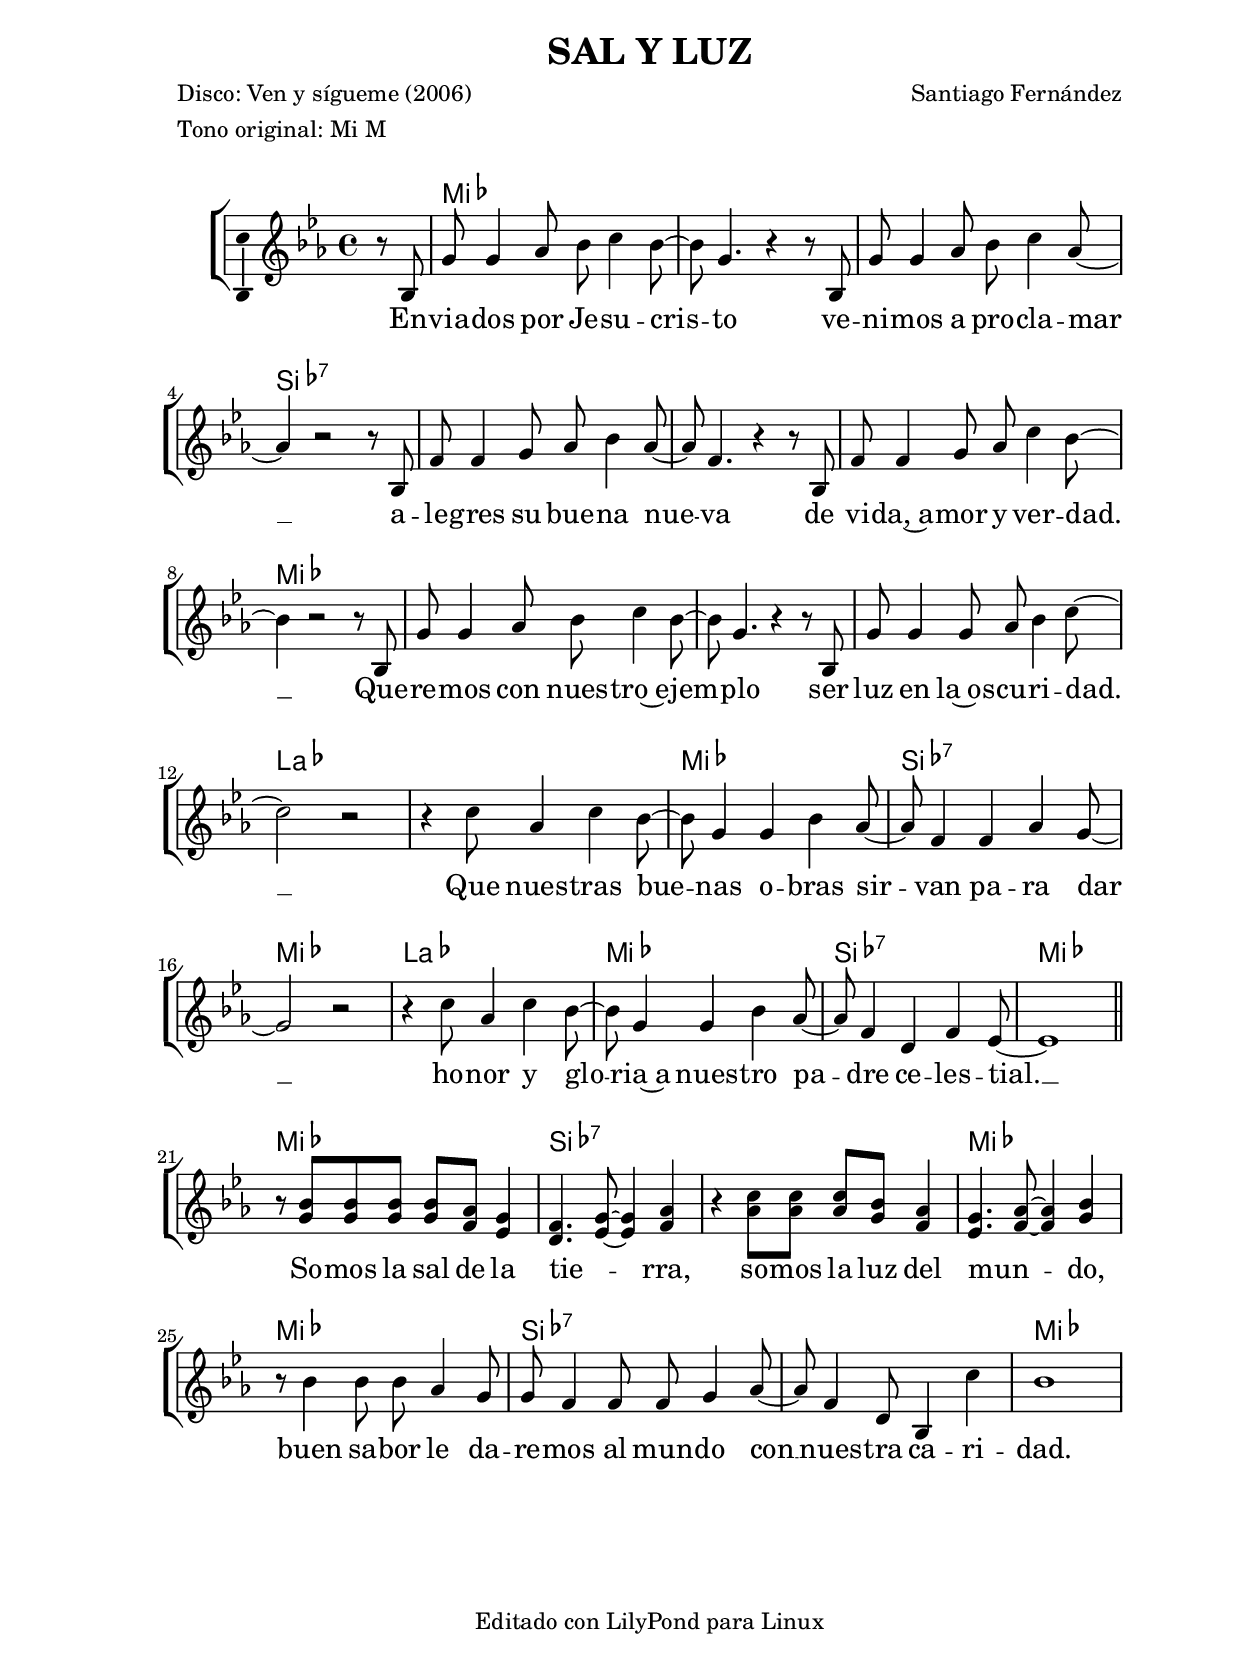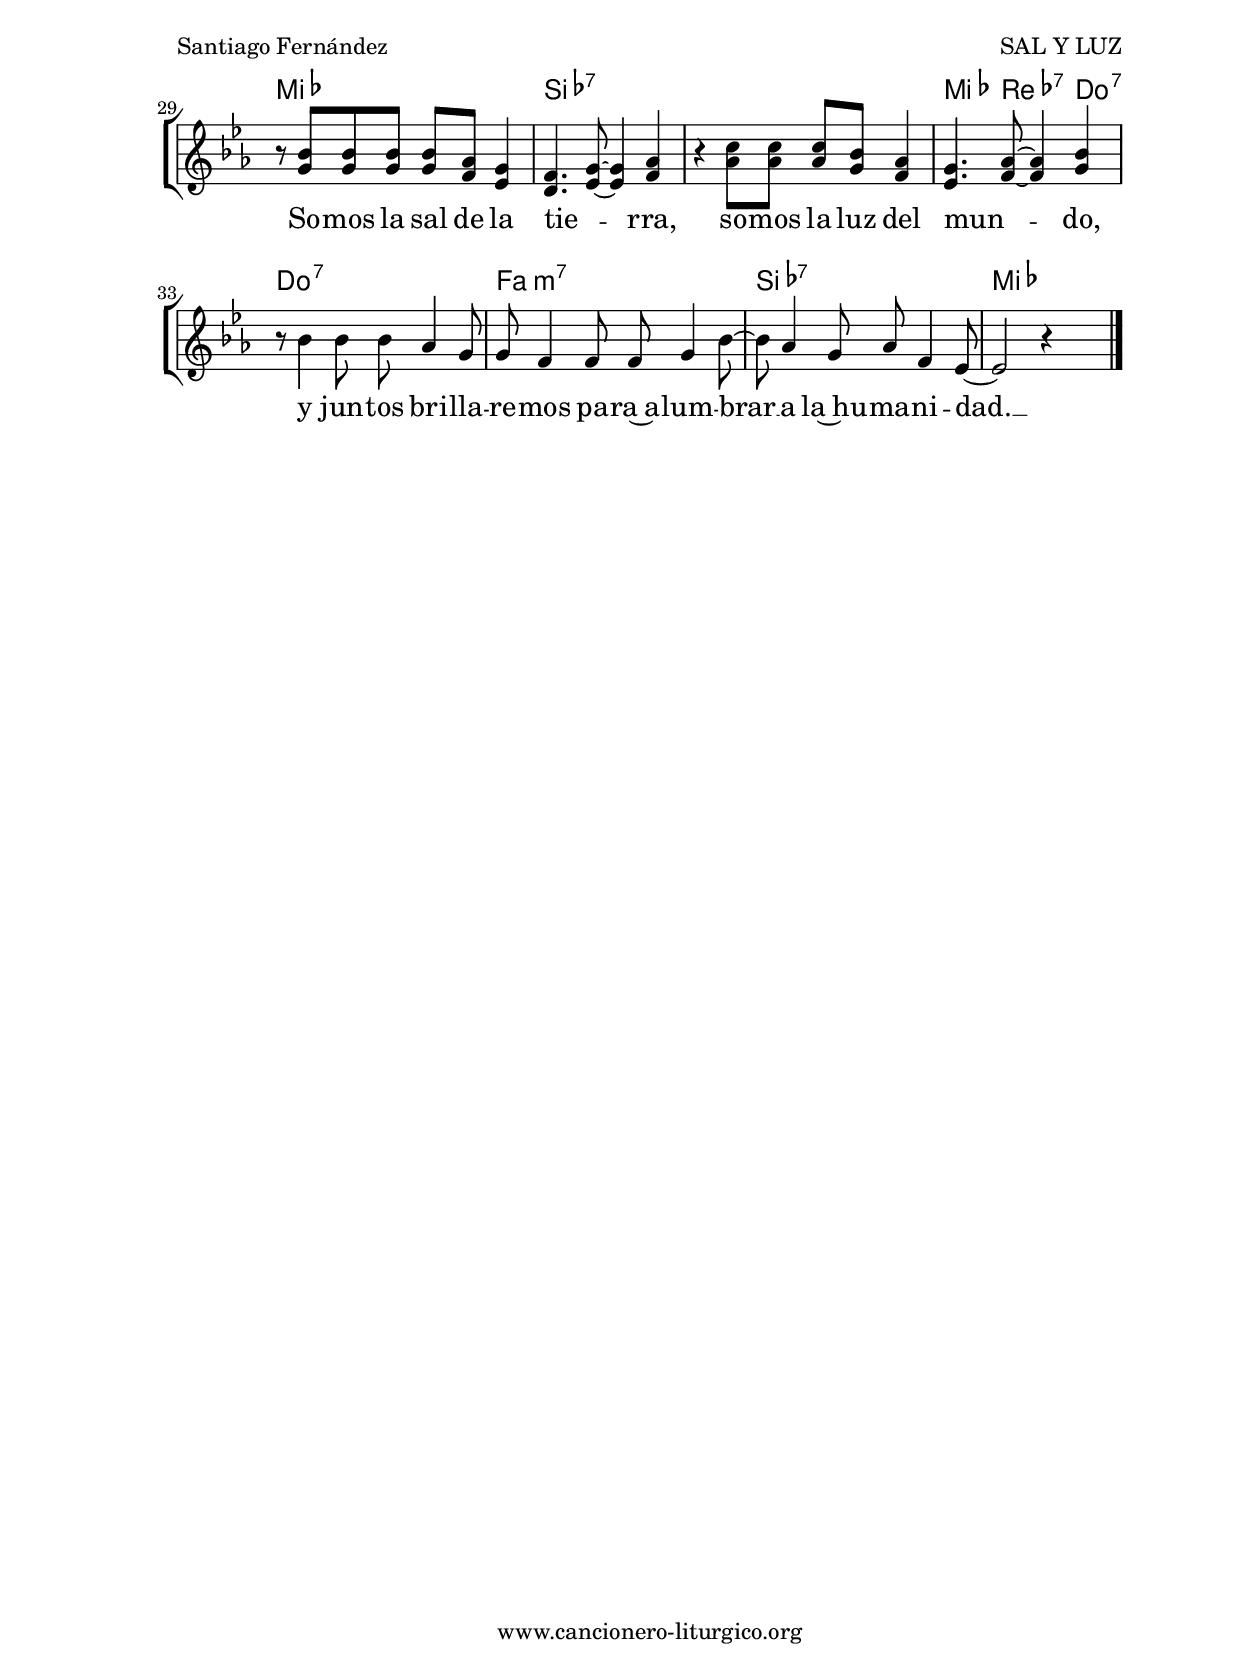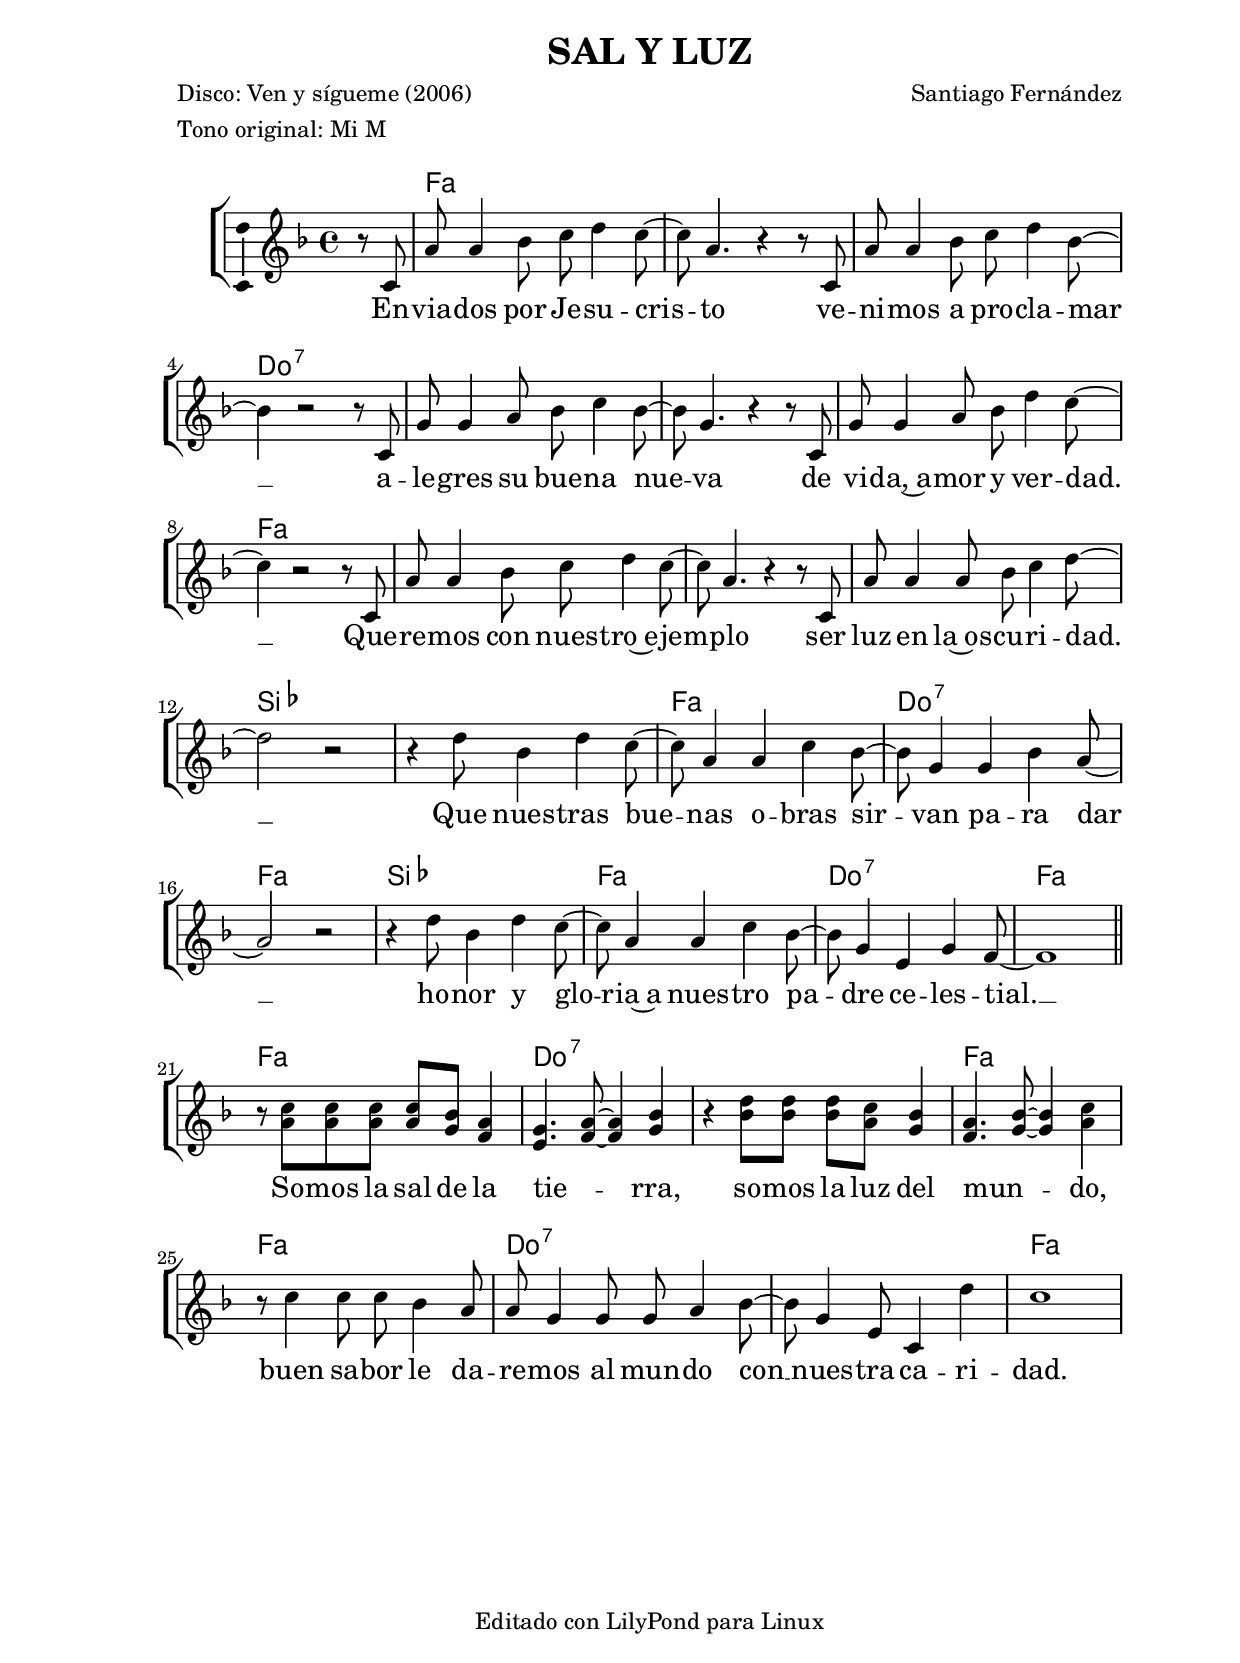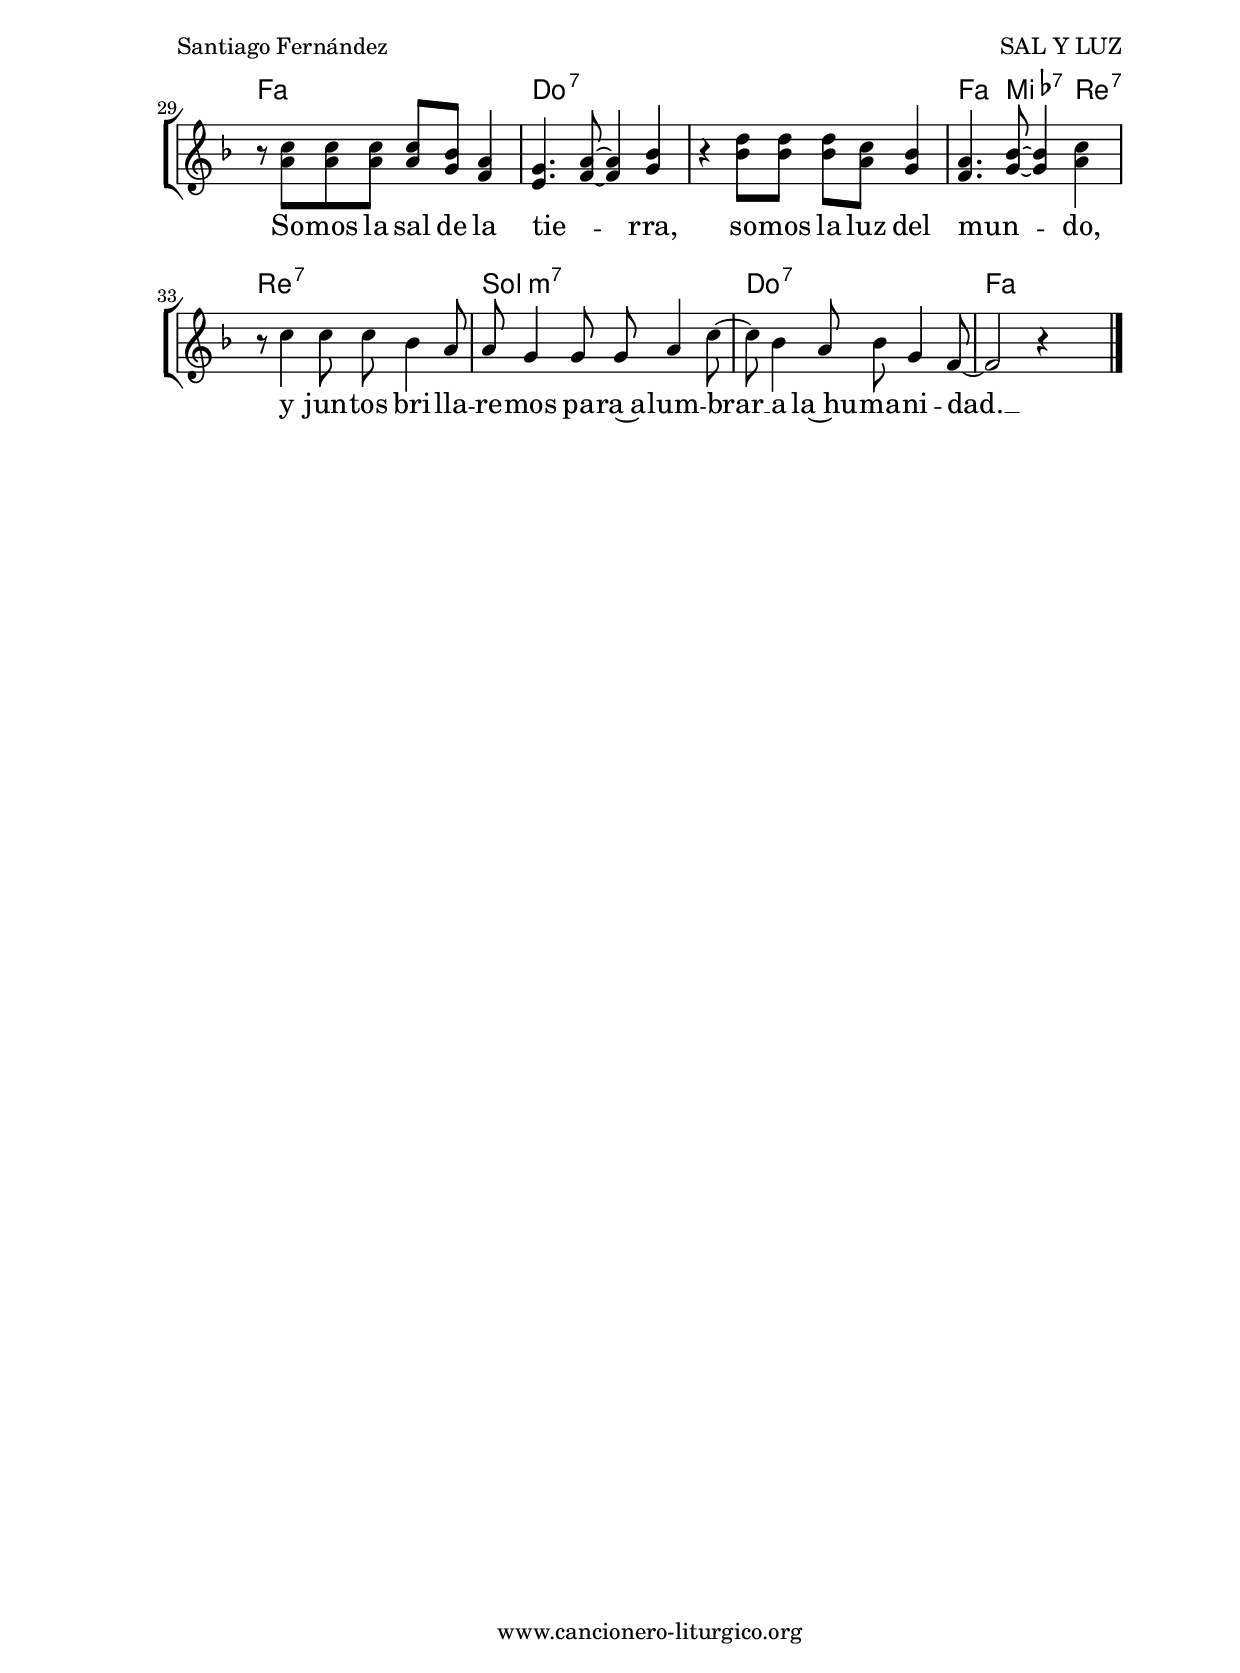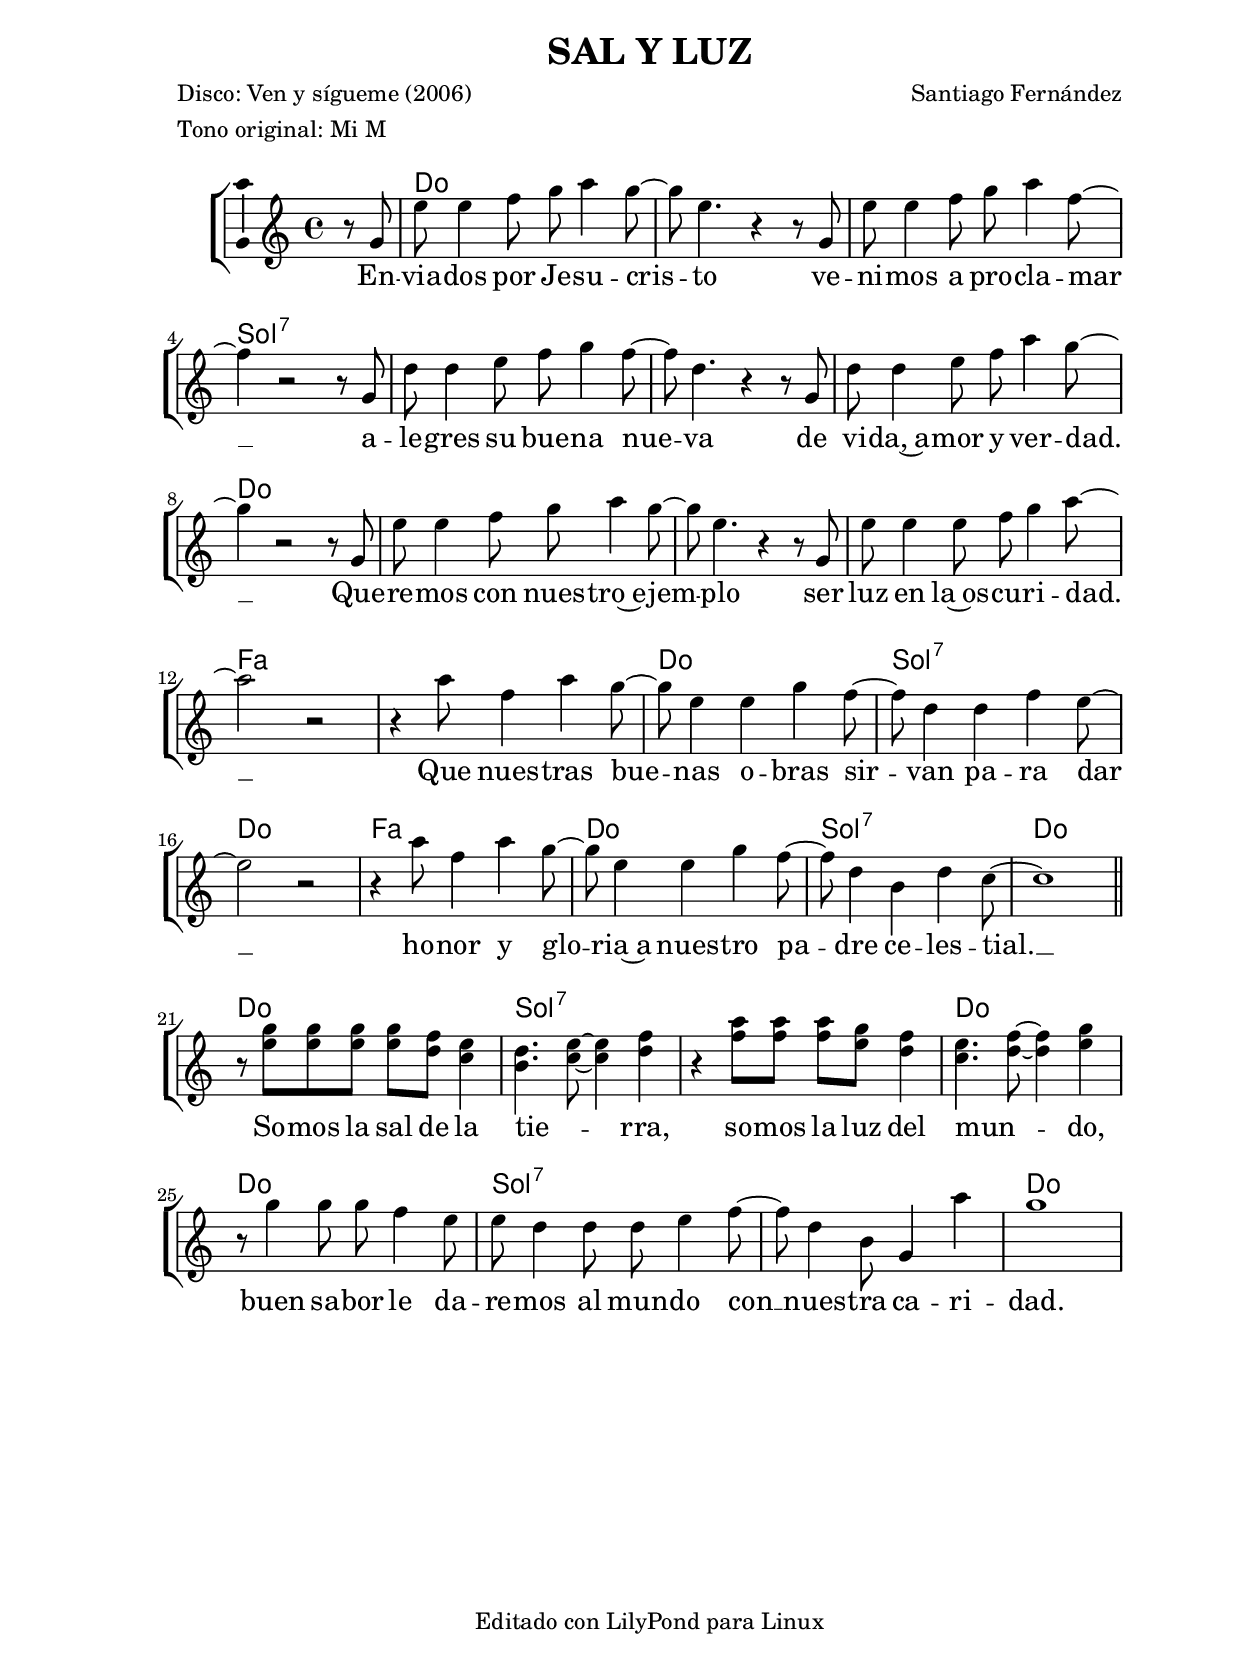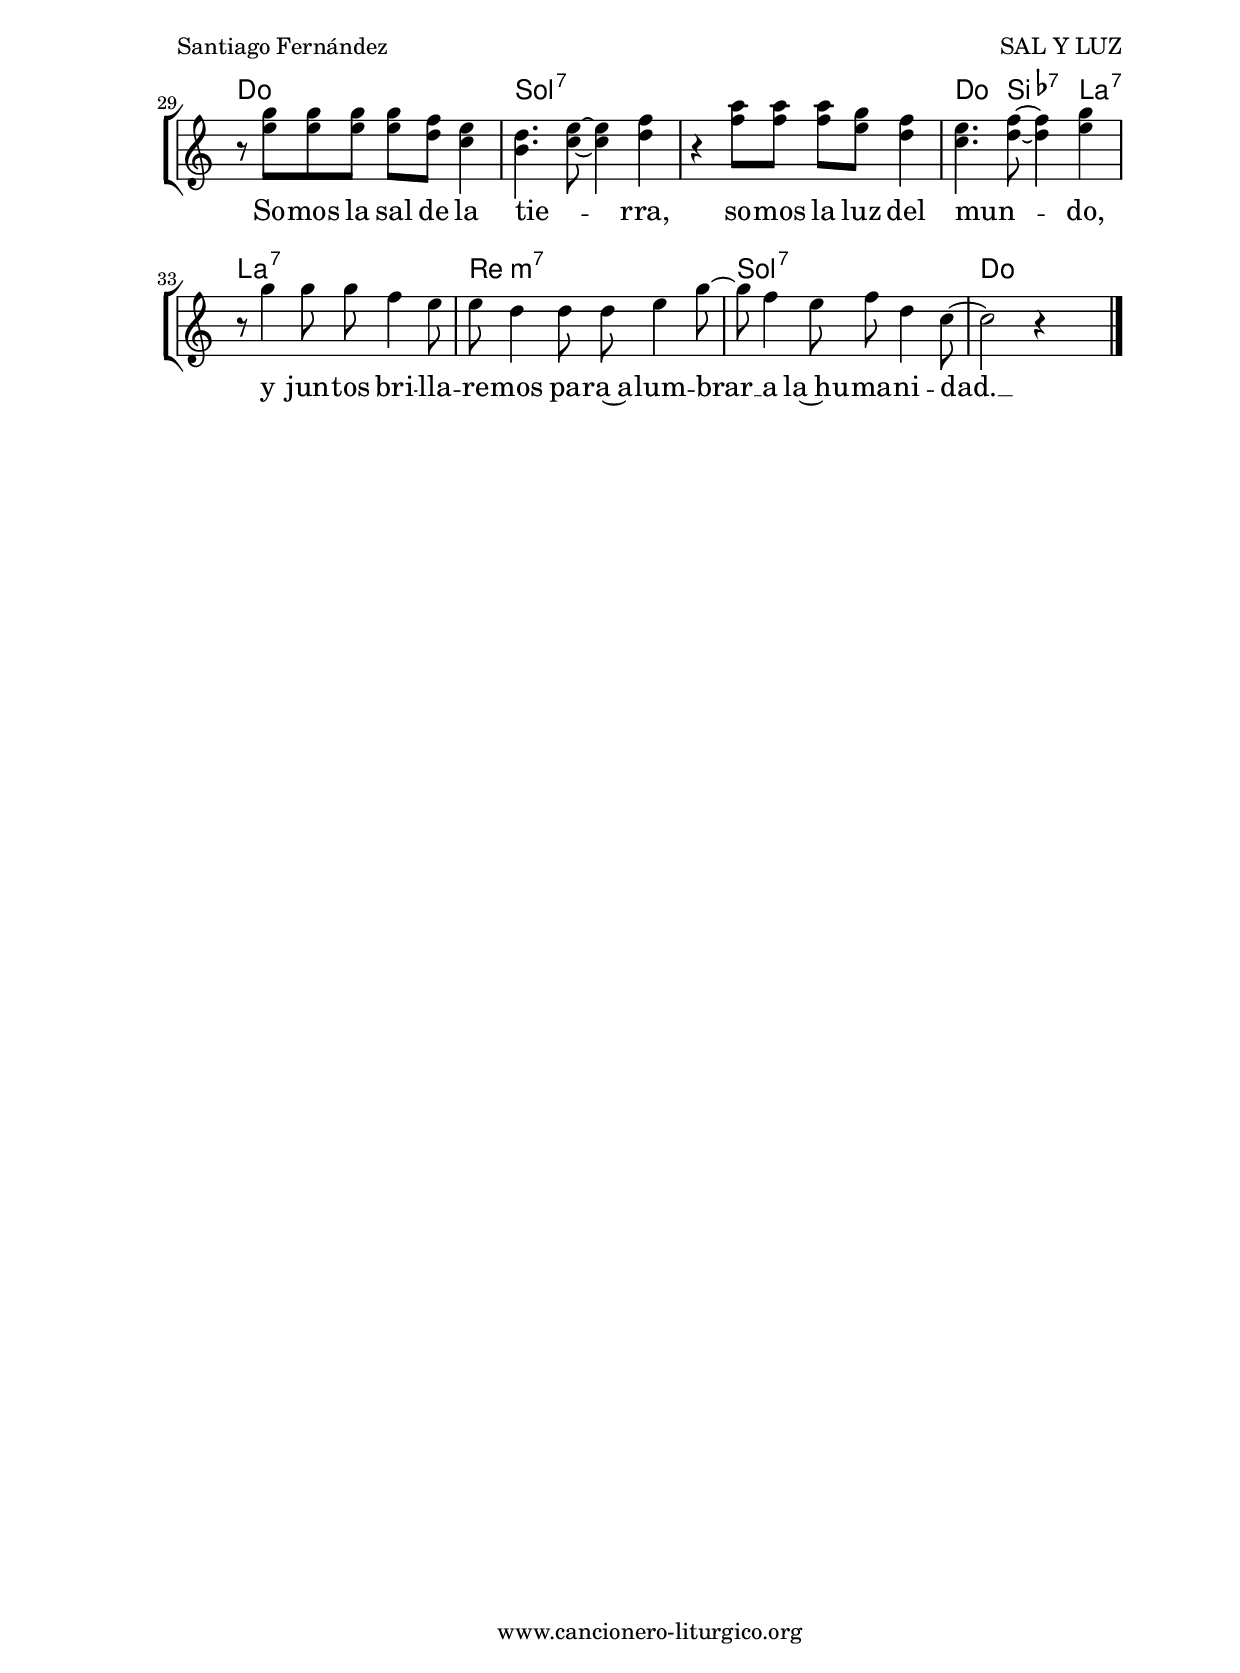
%
%para convertir .midi en .wav:
%timidity filename.midi -Ow -o finename.wav
%
%
%Para convertir de .wav a .mp3:
%lame -h -m j filename.wav
%
%
%para escuchar el midi:
%timidity nombrefichero.midi
%


%versión de lilypond para la que se ha escrito esta partitura:
\version "2.16.0"

	%Tamaño papel
	#(set-default-paper-size "a4")
	%Tamaño partitura
	#(set-global-staff-size 20)
	%No responde al pulsar sobre una nota
	#(ly:set-option 'point-and-click #f)

%parámetros del encabezamiento:
\header {
	title = "SAL Y LUZ"
	subtitle = ""
	composer = "Santiago Fernández"
	poet = "Disco: Ven y sígueme (2006)"
	meter = "Tono original: Mi M"
	arranger = ""
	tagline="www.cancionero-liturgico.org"
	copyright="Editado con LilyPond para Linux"
	}

%parámetros asociados al papel:
\paper  {
	oddHeaderMarkup = \markup {\fill-line { \on-the-fly #not-first-page \fromproperty #'header:title \on-the-fly #not-first-page \fromproperty #'header:composer }}
	evenHeaderMarkup = \markup {\fill-line { \fromproperty #'header:composer \fromproperty #'header:title }}
	#(set-paper-size "a4")
	print-page-number = ##f
	first-page-number = 1
	print-first-page-number = ##f
%	head-separation = 3.0 \cm
	top-margin = 2.0 \cm
	bottom-margin = 0.5\cm
%%%	bottom-margin = -1.0\cm
	left-margin = 3.0 \cm
	line-width = 16.0 \cm 
	indent = 8\mm
	interscoreline = 2.\mm
	between-system-space = 15\mm
%	para que las partituras no llenen la hoja:
	ragged-bottom = ##t
%	idem para la última hoja:
	ragged-last-bottom = ##f
%	para que las partituras llenen el ancho del papel:
	ragged-last = ##f
	after-title-space = 2.5 \cm
%page-count=1
%system-count=8

	%Flexible Vertical Spacing
%	markup-markup-spacing =
%	#'((basic-distance . 15) (minimum-distance . 15) (padding . 3))
	markup-system-spacing =
	#'((basic-distance . 15) (minimum-distance . 15) (padding . 3))
	system-system-spacing =
	#'((basic-distance . 15) (minimum-distance . 15) (padding . 3))
	score-system-spacing =
	#'((basic-distance . 15) (minimum-distance . 15) (padding . 5))
%	top-system-spacing = % header
%	#'((basic-distance . 8) (minimum-distance . 0) (padding . 0))
%	top-markup-spacing =
%	#'((basic-distance . 20) (minimum-distance . 20) (padding . 0))
	last-bottom-spacing = % footer
	#'((basic-distance . 5) (minimum-distance . 5) (padding . 0))
%	score-markup-spacing =
%	#'((basic-distance . 16) (minimum-distance . 13) (padding . 0))

	}


%parámetros que afectan a toda la partitura:
global =  {
	%clave de sol (G):
	\clef G
	%armadura:
	\transpose e ees
	\key e \major
	\tempo 4=140
	\set Score.tempoHideNote = ##t
	}


acordes = {
	\italianChords
	\chordmode {
	\transpose e ees
{

s4
e1 e e b:7 b:7 b:7 b:7 e e e e a
a1 e b:7 e a e b:7 e

e1 b:7 b:7 e e b:7 b:7 e
e1 b:7 b:7 e4. d:7 cis4:7 cis1:7 fis:m7 b:7 e

}
}
}



melodia = 

	\transpose e ees
{

\time 4/4

\relative c'{

\partial4
r8 b8
gis'8 gis4 a8 b cis4 b8~
b8 gis4. r4 r8 b,8
gis'8 gis4 a8 b cis4 a8~
a4 r2 r8 b,8
fis'8 fis4 gis8 a b4 a8~
a8 fis4. r4 r8 b,8
fis'8 fis4 gis8 a cis4 b8~
b4 r2 r8 b,8
gis'8 gis4 a8 b cis4 b8~
b8 gis4. r4 r8 b,8
gis'8 gis4 gis8 a b4 cis8~
cis2 r2

%\bar "||"
%\break

r4 cis8 a4 cis b8~
b8 gis4 gis b a8~
a8 fis4 fis a gis8~
gis2 r2
r4 cis8 a4 cis b8~
b8 gis4 gis b a8~
a8 fis4 dis fis e8~
e1

\bar "||"
\break

r8 <b' gis>8 <b gis> <b gis> <b gis> <a fis> <gis e>4
<fis dis>4. <gis e>8~<gis e>4 <a fis>4
r4 <cis a>8 <cis a> <cis a> <b gis> <a fis>4
<gis e>4. <a fis>8~<a fis>4 <b gis>4
r8 b4 b8 b a4 gis8
gis8 fis4 fis8 fis gis4 a8~
a8 fis4 dis8 b4 cis'4
b1

%\bar "||"
%\break

r8 <b gis>8 <b gis> <b gis> <b gis> <a fis> <gis e>4
<fis dis>4. <gis e>8~<gis e>4 <a fis>4
r4 <cis a>8 <cis a> <cis a> <b gis> <a fis>4
<gis e>4. <a fis>8~<a fis>4 <b gis>4
r8 b4 b8 b a4 gis8
gis8 fis4 fis8 fis gis4 b8~
b8 a4 gis8 a fis4 e8~
e2 r4 s4

\bar "|."
}
}


texto = \lyricmode {
En -- via -- dos por Je -- su -- cris -- to
ve -- ni -- mos a pro -- cla -- mar __
a -- le -- gres su bue -- na nue -- va
de vi -- da,~a -- mor y ver -- dad. __
Que -- re -- mos con nues -- tro~e -- jem -- plo
ser luz en la~os -- cu -- ri -- dad. __
Que nues -- tras bue -- nas o -- bras
sir -- van pa -- ra dar __
ho -- nor y glo -- ria~a
nues -- tro pa -- dre ce -- les -- tial. __

So -- mos la sal de la tie -- _ rra,
so -- mos la luz del mun -- _ do,
buen sa -- bor le da -- re -- mos
al mun -- do con __ nues -- tra ca -- ri -- dad.
So -- mos la sal de la tie -- _ rra,
so -- mos la luz del mun -- _ do, 
y jun -- tos bri -- lla -- re -- mos
pa -- ra~a -- lum -- brar __ a la~hu -- ma -- ni -- dad. __

	}


acordesStaff = \context ChordNames = acordesStaff <<
	\set chordChanges = ##t
	\acordes
	>>

vozStaff = \context Voice = vozStaff
\with {\consists "Ambitus_engraver"}
<<
%	\set Staff.instrumentName = ""
%	\set Staff.shortInstrumentName = ""
%	\set Staff.midiInstrument = #"clarinet"
%	\set Staff.midiInstrument = #"cello"
	\set Staff.midiInstrument = #"flute"
%	\set Staff.midiInstrument = #"electric guitar (jazz)"
%	\set Staff.midiInstrument = #"english horn"
%	\set Staff.midiInstrument = #"violin"
%	\set Staff.midiInstrument = #"glockenspiel"
	\set Staff.midiMinimumVolume = #0.7
	\set Staff.midiMaximumVolume = #0.9
	\global
	\melodia
	>>


textoStaff = \context Lyrics = textoStaff <<
	\lyricsto vozStaff \texto
	>>

\book {
	\score {
		\context ChoirStaff {
			\override StaffGroup.SystemStartBracket #'collapse-height = #1
			\override Score.SystemStartBar #'collapse-height = #1
			<<
			\acordesStaff
			\vozStaff
			\textoStaff
			>>
			}
		\layout {
	    		\context {
				\Lyrics
				\override LyricText #'font-size = #2
				}
	   		 \context {
				\Score
				\override StaffSymbol #'staff-space = #(magstep +3)
				}
			}
		}
	\score {
		\unfoldRepeats
		\context ChoirStaff {
			<<
			\acordesStaff
			\vozStaff
			>>
			}
		\midi {
	  		\context {
	  			\Score
				tempoWholesPerMinute = #(ly:make-moment 70 4)
				}
			}
		}
	}



#(define output-suffix "C")
\book {
	\score {
		\context ChoirStaff {
			\override StaffGroup.SystemStartBracket #'collapse-height = #1
			\override Score.SystemStartBar #'collapse-height = #1
\transpose c d
			<<
			\acordesStaff
			\vozStaff
			\textoStaff
			>>
			}
		\layout {
	    		\context {
				\Lyrics
				\override LyricText #'font-size = #2
				}
	   		 \context {
				\Score
				\override StaffSymbol #'staff-space = #(magstep +3)
				}
			}
		}
	}

#(define output-suffix "S")
\book {
	\score {
		\context ChoirStaff {
			\override StaffGroup.SystemStartBracket #'collapse-height = #1
			\override Score.SystemStartBar #'collapse-height = #1
\transpose c a
			<<
			\acordesStaff
			\vozStaff
			\textoStaff
			>>
			}
		\layout {
	    		\context {
				\Lyrics
				\override LyricText #'font-size = #2
				}
	   		 \context {
				\Score
				\override StaffSymbol #'staff-space = #(magstep +3)
				}
			}
		}
	}


